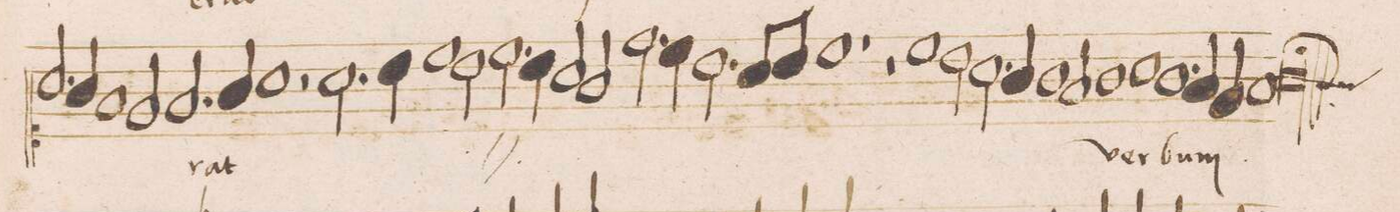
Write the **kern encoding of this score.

**kern	**text
*I"DISCANTVS	*
*clefC1	*
*k[]	*
*met(C|)	*
*M2/1	*
4g/	.
1f	.
=39	=39
2e/	.
2.f/	-rat
4g\	.
=40	=40
1a	.
2r	.
*	*ij
2.a\	et
=41	=41
4b\	.
1cc	De-
2b\	.
=42	=42
2.cc\	.
4b\	.
2a/	.
2g/	.
=43	=43
2.dd\	-us
4cc\	.
2.b\	.
8a/L	e-
8b/J	.
=44	=44
1cc	-rat
1r	.
*	*Xij
=45	=45
1r	.
1cc	.
=46	=46
2b\	.
2.a\	.
4g/	.
1g	.
=47	=47
2f/	.
1g	Ver-
=48	=48
1a	.
1.g	.
=49	=49
4f/	-bum
4e/	.
1f	.
=50	=50
*custos:g	*
0g;	.
==	==
*-	*-
